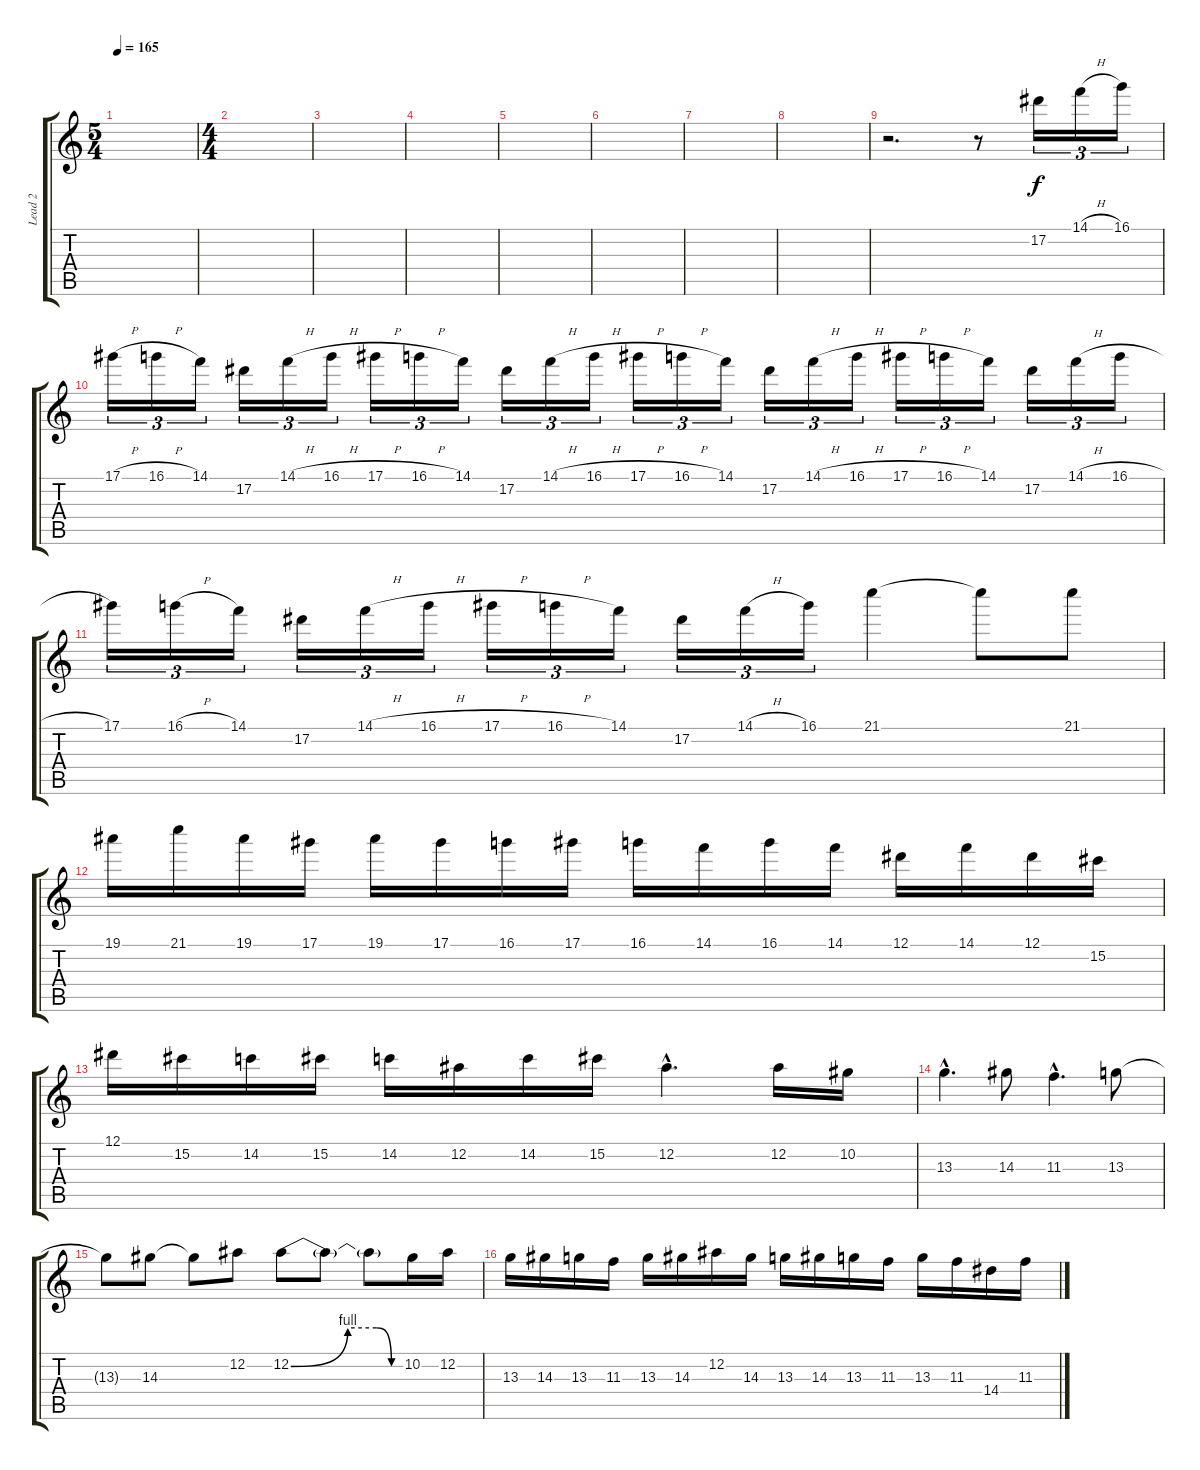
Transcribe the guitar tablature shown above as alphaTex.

\track ("Lead 2" "Lead 2") {instrument overdrivenguitar}
\staff {score tabs}
\tuning (Eb4 Bb3 Gb3 Db3 Ab2 Eb2) {hide}
\ts (5 4)
\tempo 165
\clef g2
\ks c
|
\ts (4 4)
|
|
|
|
|
|
|
r.2{d} r.8 17.2.16{tu (3 2)} 14.1{h}.16{tu (3 2)} 16.1.16{tu (3 2)} |
17.1{h}.16{tu (3 2)} 16.1{h}.16{tu (3 2)} 14.1.16{tu (3 2)} 17.2.16{tu (3 2)} 14.1{h}.16{tu (3 2)} 16.1{h}.16{tu (3 2)} 17.1{h}.16{tu (3 2)} 16.1{h}.16{tu (3 2)} 14.1.16{tu (3 2)} 17.2.16{tu (3 2)} 14.1{h}.16{tu (3 2)} 16.1{h}.16{tu (3 2)} 17.1{h}.16{tu (3 2)} 16.1{h}.16{tu (3 2)} 14.1.16{tu (3 2)} 17.2.16{tu (3 2)} 14.1{h}.16{tu (3 2)} 16.1{h}.16{tu (3 2)} 17.1{h}.16{tu (3 2)} 16.1{h}.16{tu (3 2)} 14.1.16{tu (3 2)} 17.2.16{tu (3 2)} 14.1{h}.16{tu (3 2)} 16.1{h}.16{tu (3 2)} |
17.1.16{tu (3 2)} 16.1{h}.16{tu (3 2)} 14.1.16{tu (3 2)} 17.2.16{tu (3 2)} 14.1{h}.16{tu (3 2)} 16.1{h}.16{tu (3 2)} 17.1{h}.16{tu (3 2)} 16.1{h}.16{tu (3 2)} 14.1.16{tu (3 2)} 17.2.16{tu (3 2)} 14.1{h}.16{tu (3 2)} 16.1.16{tu (3 2)} 21.1.4 21.1{t}.8 21.1.8 |
19.1.16 21.1.16 19.1.16 17.1.16 19.1.16 17.1.16 16.1.16 17.1.16 16.1.16 14.1.16 16.1.16 14.1.16 12.1.16 14.1.16 12.1.16 15.2.16 |
12.1.16 15.2.16 14.2.16 15.2.16 14.2.16 12.2.16 14.2.16 15.2.16 12.2{hac}.4{d} 12.2.16 10.2.16 |
13.3{hac}.4{d} 14.3.8 11.3{hac}.4{d} 13.3.8 |
13.3{t}.8 14.3.8 14.3{t}.8 12.2.8 12.2{be (custom 0 0 30 4 45 4 53 0 60 0)}.8 12.2{t}.8 12.2{t}.8 10.2.16 12.2.16 |
13.3.16 14.3.16 13.3.16 11.3.16 13.3.16 14.3.16 12.2.16 14.3.16 13.3.16 14.3.16 13.3.16 11.3.16 13.3.16 11.3.16 14.4.16 11.3.16
